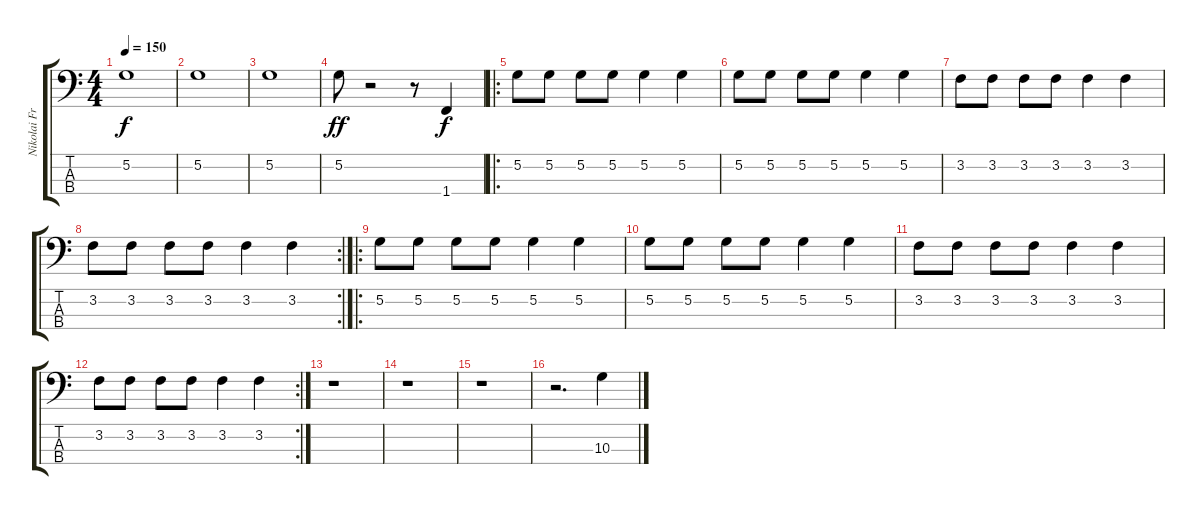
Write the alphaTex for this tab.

\track ("Nikolai Fraiture" "Nikolai Fr") {instrument electricbasspick}
\staff {score tabs}
\tuning (G2 D2 A1 E1) {hide}
\ts (4 4)
\tempo 150
\clef f4
\ks c
5.2.1{dy f instrument electricbasspick} |
5.2.1 |
5.2.1 |
5.2.8{dy ff} r.2 r.8 1.4.4{dy f} |
\ro
5.2.8 5.2.8 5.2.8 5.2.8 5.2.4 5.2.4 |
5.2.8 5.2.8 5.2.8 5.2.8 5.2.4 5.2.4 |
3.2.8 3.2.8 3.2.8 3.2.8 3.2.4 3.2.4 |
\rc 2
3.2.8 3.2.8 3.2.8 3.2.8 3.2.4 3.2.4 |
\ro
5.2.8 5.2.8 5.2.8 5.2.8 5.2.4 5.2.4 |
5.2.8 5.2.8 5.2.8 5.2.8 5.2.4 5.2.4 |
3.2.8 3.2.8 3.2.8 3.2.8 3.2.4 3.2.4 |
\rc 2
3.2.8 3.2.8 3.2.8 3.2.8 3.2.4 3.2.4 |
r.1 |
r.1 |
r.1 |
r.2{d} 10.3{ss}.4
